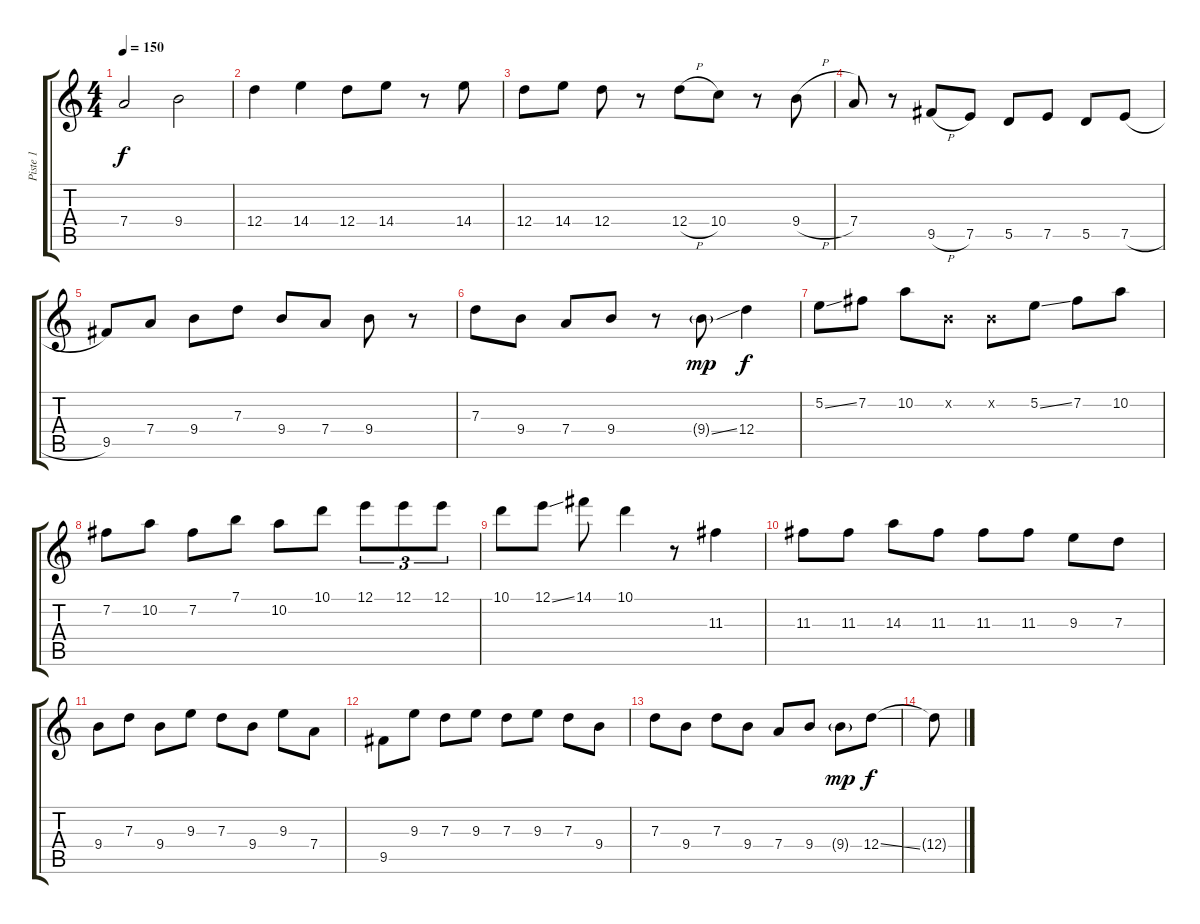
\track ("Piste 1" "Piste 1") {instrument distortionguitar}
\staff {score tabs}
\tuning (E4 B3 G3 D3 A2 E2) {hide}
\ts (4 4)
\tempo 150
\clef g2
\ks c
7.4.2{dy f instrument distortionguitar} 9.4.2 |
12.4.4 14.4.4 12.4.8 14.4.8 r.8 14.4.8 |
12.4.8 14.4.8 12.4.8 r.8 12.4{h}.8 10.4.8 r.8 9.4{h}.8 |
7.4.8 r.8 9.5{h}.8 7.5.8 5.5.8 7.5.8 5.5.8 7.5{h}.8 |
9.5.8 7.4.8 9.4.8 7.3.8 9.4.8 7.4.8 9.4.8 r.8 |
7.3.8 9.4.8 7.4.8 9.4.8 r.8 9.4{ss g}.8{dy mp} 12.4.4{dy f} |
5.2{ss}.8 7.2.8 10.2.8 0.2{x}.8 0.2{x}.8 5.2{ss}.8 7.2.8 10.2.8 |
7.2.8 10.2.8 7.2.8 7.1.8 10.2.8 10.1.8 12.1.8{tu (3 2)} 12.1.8{tu (3 2)} 12.1.8{tu (3 2)} |
10.1.8 12.1{ss}.8 14.1.8 10.1.4 r.8 11.3.4 |
11.3.8 11.3.8 14.3.8 11.3.8 11.3.8 11.3.8 9.3.8 7.3.8 |
9.4.8 7.3.8 9.4.8 9.3.8 7.3.8 9.4.8 9.3.8 7.4.8 |
9.5.8 9.3.8 7.3.8 9.3.8 7.3.8 9.3.8 7.3.8 9.4.8 |
7.3.8 9.4.8 7.3.8 9.4.8 7.4.8 9.4.8 9.4{g}.8{dy mp} 12.4{ss}.8{dy f} |
12.4{t}.8
